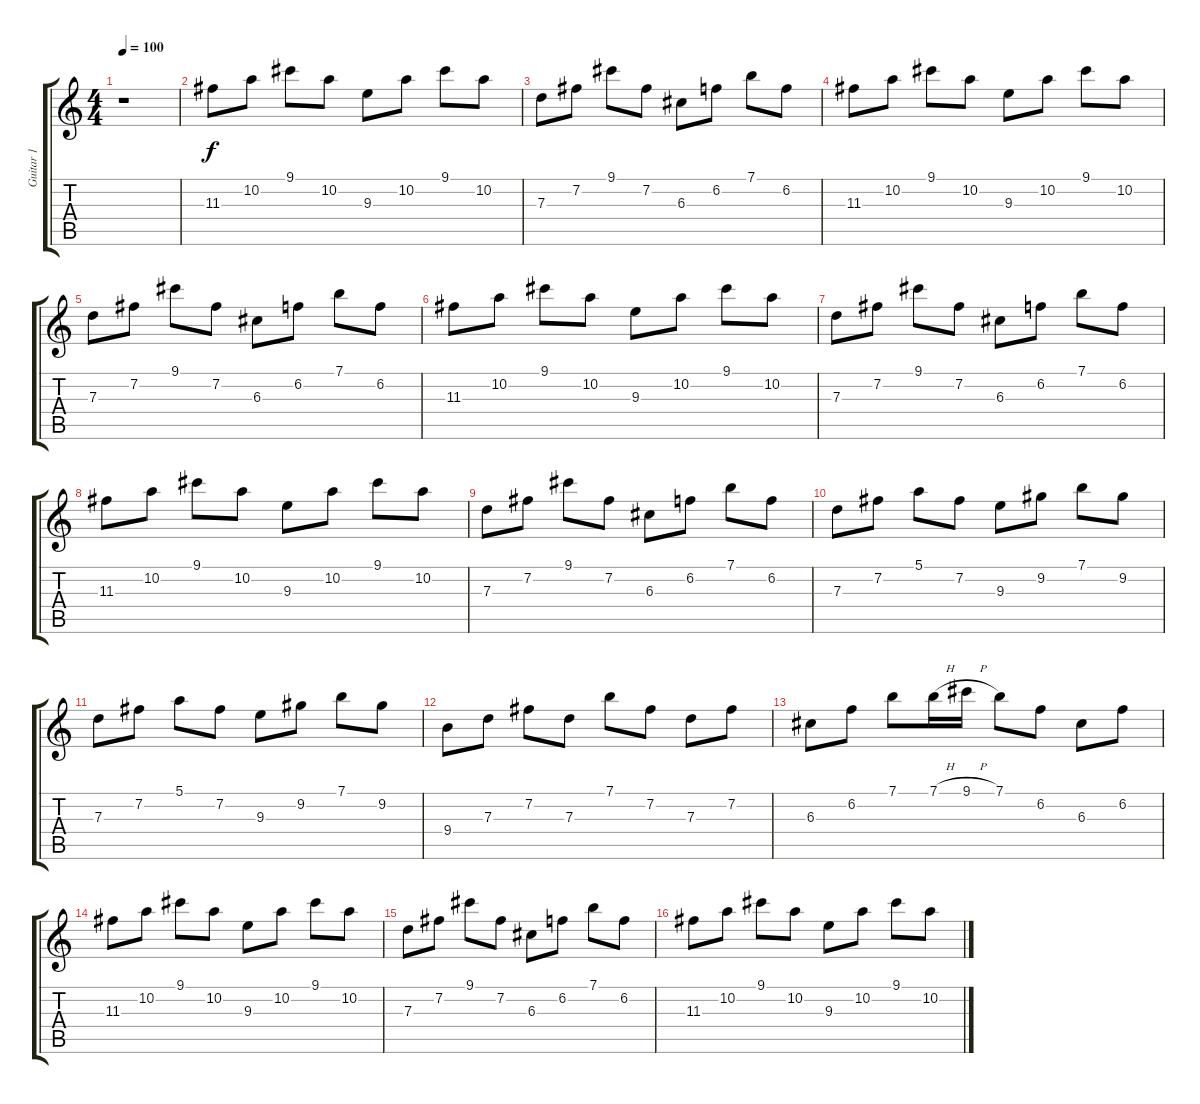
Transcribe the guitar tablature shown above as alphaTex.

\track ("Guitar 1" "Guitar 1") {instrument distortionguitar}
\staff {score tabs}
\tuning (E4 B3 G3 D3 A2 E2) {hide}
\ts (4 4)
\tempo 100
\clef g2
\ks c
r.1{dy f instrument distortionguitar} |
11.3.8 10.2.8 9.1.8 10.2.8 9.3.8 10.2.8 9.1.8 10.2.8 |
7.3.8 7.2.8 9.1.8 7.2.8 6.3.8 6.2.8 7.1.8 6.2.8 |
11.3.8 10.2.8 9.1.8 10.2.8 9.3.8 10.2.8 9.1.8 10.2.8 |
7.3.8 7.2.8 9.1.8 7.2.8 6.3.8 6.2.8 7.1.8 6.2.8 |
11.3.8 10.2.8 9.1.8 10.2.8 9.3.8 10.2.8 9.1.8 10.2.8 |
7.3.8 7.2.8 9.1.8 7.2.8 6.3.8 6.2.8 7.1.8 6.2.8 |
11.3.8 10.2.8 9.1.8 10.2.8 9.3.8 10.2.8 9.1.8 10.2.8 |
7.3.8 7.2.8 9.1.8 7.2.8 6.3.8 6.2.8 7.1.8 6.2.8 |
7.3.8 7.2.8 5.1.8 7.2.8 9.3.8 9.2.8 7.1.8 9.2.8 |
7.3.8 7.2.8 5.1.8 7.2.8 9.3.8 9.2.8 7.1.8 9.2.8 |
9.4.8 7.3.8 7.2.8 7.3.8 7.1.8 7.2.8 7.3.8 7.2.8 |
6.3.8 6.2.8 7.1.8 7.1{h}.16 9.1{h}.16 7.1.8 6.2.8 6.3.8 6.2.8 |
11.3.8 10.2.8 9.1.8 10.2.8 9.3.8 10.2.8 9.1.8 10.2.8 |
7.3.8 7.2.8 9.1.8 7.2.8 6.3.8 6.2.8 7.1.8 6.2.8 |
11.3.8 10.2.8 9.1.8 10.2.8 9.3.8 10.2.8 9.1.8 10.2.8
